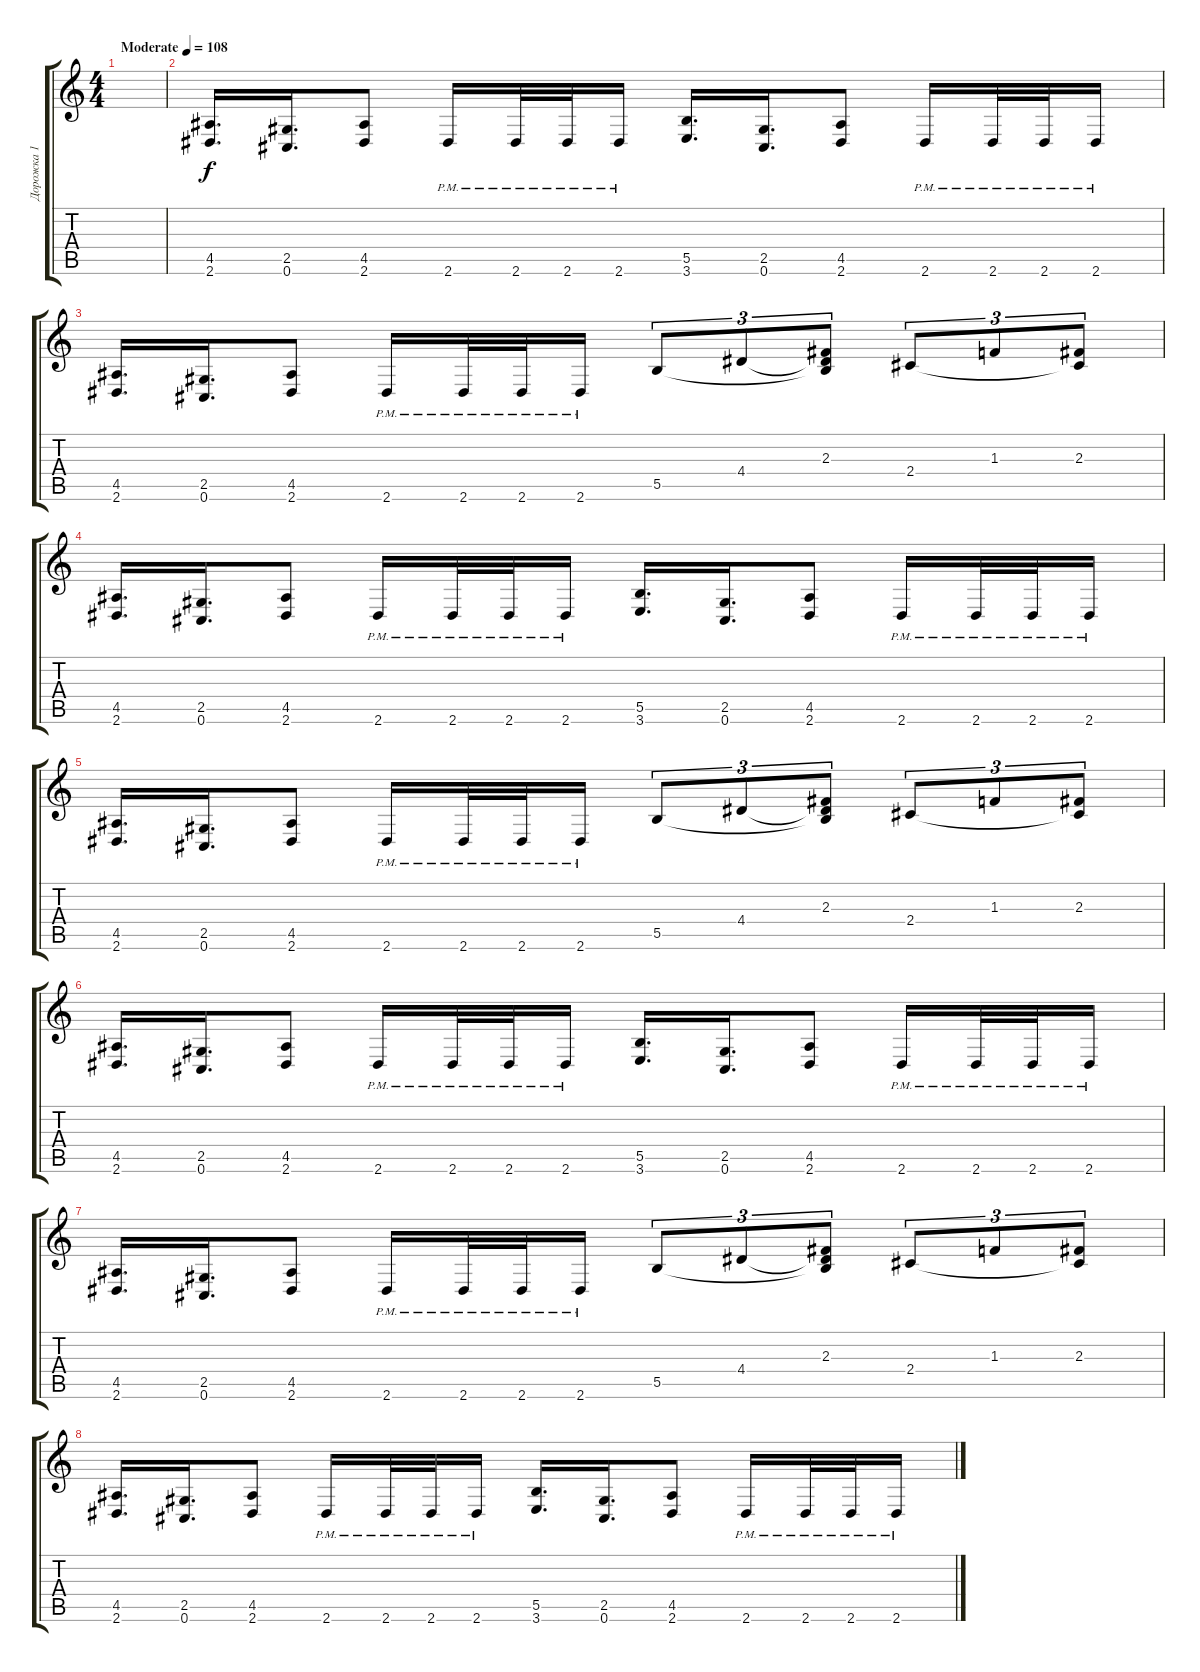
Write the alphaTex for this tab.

\track ("Дорожка 1" "Дорожка 1") {instrument distortionguitar}
\staff {score tabs}
\tuning (Db4 Ab3 E3 B2 Gb2 Db2) {hide}
\ts (4 4)
\tempo (108 "Moderate")
\clef g2
\ks c
|
(4.5 2.6).16{d} (2.5 0.6).16{d} (4.5 2.6).8 2.6{pm}.16 2.6{pm}.32 2.6{pm}.32 2.6{pm}.16 (5.5 3.6).16{d} (2.5 0.6).16{d} (4.5 2.6).8 2.6{pm}.16 2.6{pm}.32 2.6{pm}.32 2.6{pm}.16 |
(4.5 2.6).16{d} (2.5 0.6).16{d} (4.5 2.6).8 2.6{pm}.16 2.6{pm}.32 2.6{pm}.32 2.6{pm}.16 5.5.8{tu (3 2)} 4.4.8{tu (3 2)} (2.3 4.4{t} 5.5{t}).8{tu (3 2)} 2.4.8{tu (3 2)} 1.3.8{tu (3 2)} (2.3 2.4{t}).8{tu (3 2)} |
(4.5 2.6).16{d} (2.5 0.6).16{d} (4.5 2.6).8 2.6{pm}.16 2.6{pm}.32 2.6{pm}.32 2.6{pm}.16 (5.5 3.6).16{d} (2.5 0.6).16{d} (4.5 2.6).8 2.6{pm}.16 2.6{pm}.32 2.6{pm}.32 2.6{pm}.16 |
(4.5 2.6).16{d} (2.5 0.6).16{d} (4.5 2.6).8 2.6{pm}.16 2.6{pm}.32 2.6{pm}.32 2.6{pm}.16 5.5.8{tu (3 2)} 4.4.8{tu (3 2)} (2.3 4.4{t} 5.5{t}).8{tu (3 2)} 2.4.8{tu (3 2)} 1.3.8{tu (3 2)} (2.3 2.4{t}).8{tu (3 2)} |
(4.5 2.6).16{d} (2.5 0.6).16{d} (4.5 2.6).8 2.6{pm}.16 2.6{pm}.32 2.6{pm}.32 2.6{pm}.16 (5.5 3.6).16{d} (2.5 0.6).16{d} (4.5 2.6).8 2.6{pm}.16 2.6{pm}.32 2.6{pm}.32 2.6{pm}.16 |
(4.5 2.6).16{d} (2.5 0.6).16{d} (4.5 2.6).8 2.6{pm}.16 2.6{pm}.32 2.6{pm}.32 2.6{pm}.16 5.5.8{tu (3 2)} 4.4.8{tu (3 2)} (2.3 4.4{t} 5.5{t}).8{tu (3 2)} 2.4.8{tu (3 2)} 1.3.8{tu (3 2)} (2.3 2.4{t}).8{tu (3 2)} |
(4.5 2.6).16{d} (2.5 0.6).16{d} (4.5 2.6).8 2.6{pm}.16 2.6{pm}.32 2.6{pm}.32 2.6{pm}.16 (5.5 3.6).16{d} (2.5 0.6).16{d} (4.5 2.6).8 2.6{pm}.16 2.6{pm}.32 2.6{pm}.32 2.6{pm}.16
